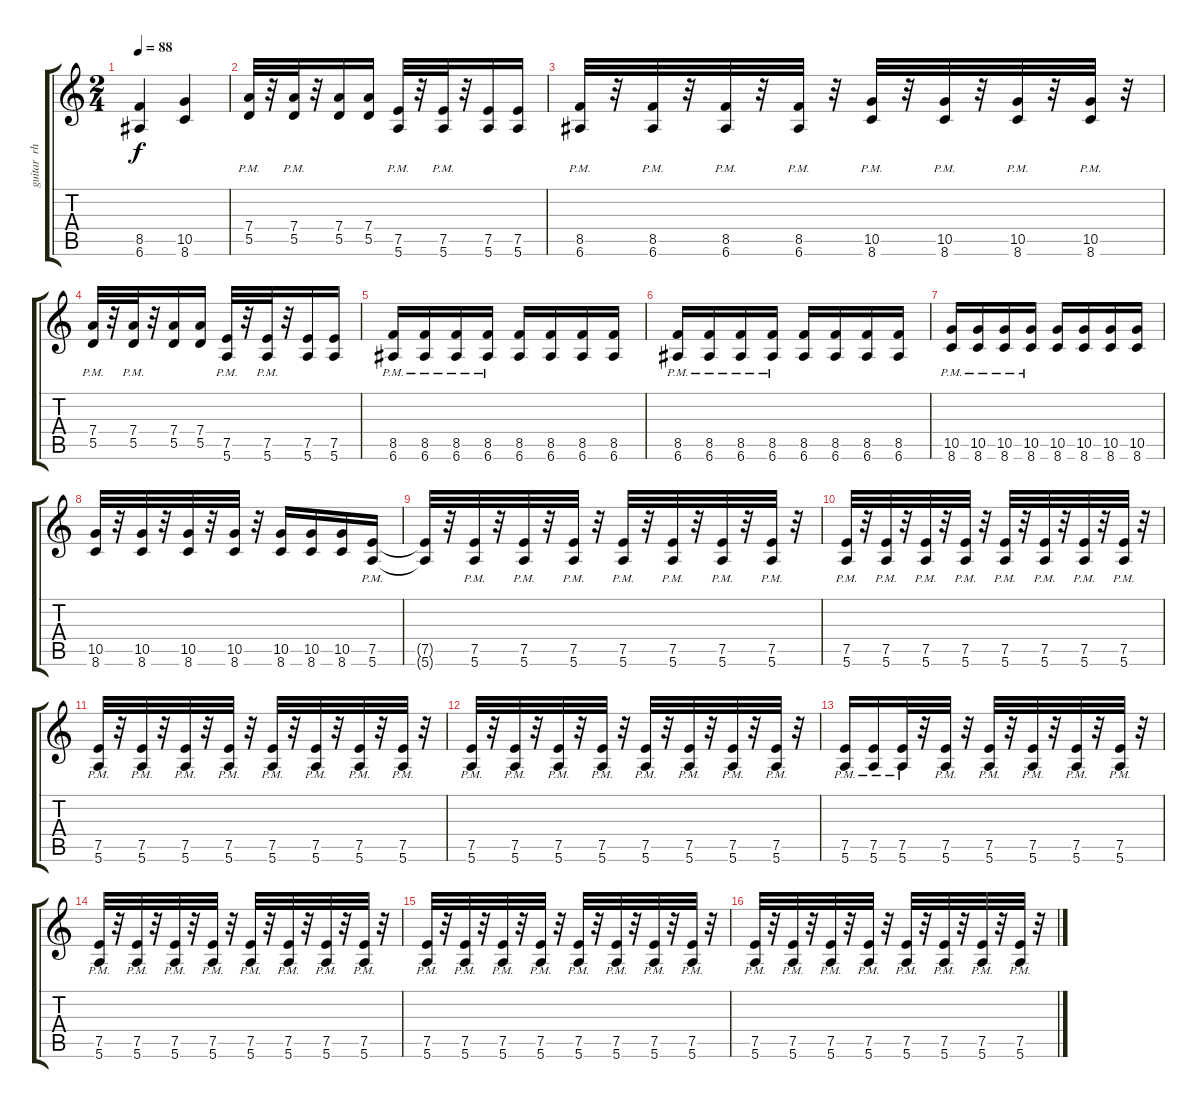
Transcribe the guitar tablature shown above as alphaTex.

\track ("guitar  rhythm  left" "guitar  rh") {instrument distortionguitar}
\staff {score tabs}
\tuning (E4 B3 G3 D3 A2 E2) {hide}
\ts (2 4)
\tempo 88
\clef g2
\ks c
(8.5 6.6).4{dy f} (10.5 8.6).4 |
(7.4{pm} 5.5{pm}).32 r.32 (7.4{pm} 5.5{pm}).32 r.32 (7.4 5.5).16 (7.4 5.5).16 (7.5{pm} 5.6{pm}).32 r.32 (7.5{pm} 5.6{pm}).32 r.32 (7.5 5.6).16 (7.5 5.6).16 |
(8.5{pm} 6.6{pm}).32 r.32 (8.5{pm} 6.6{pm}).32 r.32 (8.5{pm} 6.6{pm}).32 r.32 (8.5{pm} 6.6{pm}).32 r.32 (10.5{pm} 8.6{pm}).32 r.32 (10.5{pm} 8.6{pm}).32 r.32 (10.5{pm} 8.6{pm}).32 r.32 (10.5{pm} 8.6{pm}).32 r.32 |
(7.4{pm} 5.5{pm}).32 r.32 (7.4{pm} 5.5{pm}).32 r.32 (7.4 5.5).16 (7.4 5.5).16 (7.5{pm} 5.6{pm}).32 r.32 (7.5{pm} 5.6{pm}).32 r.32 (7.5 5.6).16 (7.5 5.6).16 |
(8.5 6.6{pm}).16 (8.5 6.6{pm}).16 (8.5 6.6{pm}).16 (8.5 6.6{pm}).16 (8.5 6.6).16 (8.5 6.6).16 (8.5 6.6).16 (8.5 6.6).16 |
(8.5 6.6{pm}).16 (8.5 6.6{pm}).16 (8.5 6.6{pm}).16 (8.5 6.6{pm}).16 (8.5 6.6).16 (8.5 6.6).16 (8.5 6.6).16 (8.5 6.6).16 |
(10.5 8.6{pm}).16 (10.5 8.6{pm}).16 (10.5 8.6{pm}).16 (10.5 8.6{pm}).16 (10.5 8.6).16 (10.5 8.6).16 (10.5 8.6).16 (10.5 8.6).16 |
(10.5 8.6).32 r.32 (10.5 8.6).32 r.32 (10.5 8.6).32 r.32 (10.5 8.6).32 r.32 (10.5 8.6).16 (10.5 8.6).16 (10.5 8.6).16 (7.5{pm} 5.6{pm}).16 |
(7.5{t} 5.6{t}).32 r.32 (7.5{pm} 5.6{pm}).32 r.32 (7.5{pm} 5.6{pm}).32 r.32 (7.5{pm} 5.6{pm}).32 r.32 (7.5{pm} 5.6{pm}).32 r.32 (7.5{pm} 5.6{pm}).32 r.32 (7.5{pm} 5.6{pm}).32 r.32 (7.5{pm} 5.6{pm}).32 r.32 |
(7.5{pm} 5.6{pm}).32 r.32 (7.5{pm} 5.6{pm}).32 r.32 (7.5{pm} 5.6{pm}).32 r.32 (7.5{pm} 5.6{pm}).32 r.32 (7.5{pm} 5.6{pm}).32 r.32 (7.5{pm} 5.6{pm}).32 r.32 (7.5{pm} 5.6{pm}).32 r.32 (7.5{pm} 5.6{pm}).32 r.32 |
(7.5{pm} 5.6{pm}).32 r.32 (7.5{pm} 5.6{pm}).32 r.32 (7.5{pm} 5.6{pm}).32 r.32 (7.5{pm} 5.6{pm}).32 r.32 (7.5{pm} 5.6{pm}).32 r.32 (7.5{pm} 5.6{pm}).32 r.32 (7.5{pm} 5.6{pm}).32 r.32 (7.5{pm} 5.6{pm}).32 r.32 |
(7.5{pm} 5.6{pm}).32 r.32 (7.5{pm} 5.6{pm}).32 r.32 (7.5{pm} 5.6{pm}).32 r.32 (7.5{pm} 5.6{pm}).32 r.32 (7.5{pm} 5.6{pm}).32 r.32 (7.5{pm} 5.6{pm}).32 r.32 (7.5{pm} 5.6{pm}).32 r.32 (7.5{pm} 5.6{pm}).32 r.32 |
(7.5{pm} 5.6{pm}).16 (7.5{pm} 5.6{pm}).16 (7.5{pm} 5.6{pm}).32 r.32 (7.5{pm} 5.6{pm}).32 r.32 (7.5{pm} 5.6{pm}).32 r.32 (7.5{pm} 5.6{pm}).32 r.32 (7.5{pm} 5.6{pm}).32 r.32 (7.5{pm} 5.6{pm}).32 r.32 |
(7.5{pm} 5.6{pm}).32 r.32 (7.5{pm} 5.6{pm}).32 r.32 (7.5{pm} 5.6{pm}).32 r.32 (7.5{pm} 5.6{pm}).32 r.32 (7.5{pm} 5.6{pm}).32 r.32 (7.5{pm} 5.6{pm}).32 r.32 (7.5{pm} 5.6{pm}).32 r.32 (7.5{pm} 5.6{pm}).32 r.32 |
(7.5{pm} 5.6{pm}).32 r.32 (7.5{pm} 5.6{pm}).32 r.32 (7.5{pm} 5.6{pm}).32 r.32 (7.5{pm} 5.6{pm}).32 r.32 (7.5{pm} 5.6{pm}).32 r.32 (7.5{pm} 5.6{pm}).32 r.32 (7.5{pm} 5.6{pm}).32 r.32 (7.5{pm} 5.6{pm}).32 r.32 |
(7.5{pm} 5.6{pm}).32 r.32 (7.5{pm} 5.6{pm}).32 r.32 (7.5{pm} 5.6{pm}).32 r.32 (7.5{pm} 5.6{pm}).32 r.32 (7.5{pm} 5.6{pm}).32 r.32 (7.5{pm} 5.6{pm}).32 r.32 (7.5{pm} 5.6{pm}).32 r.32 (7.5{pm} 5.6{pm}).32 r.32
